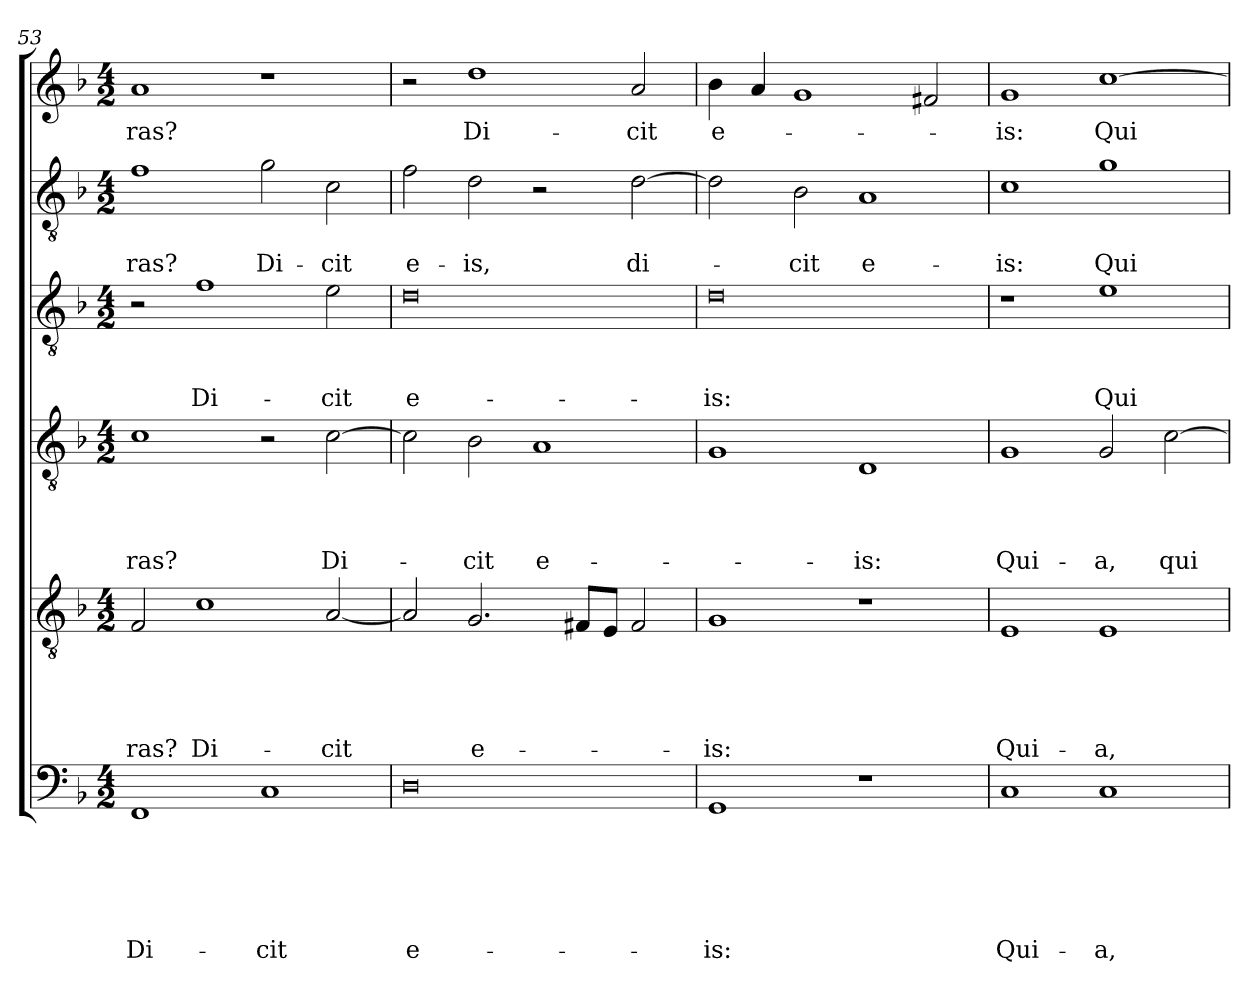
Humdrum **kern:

**kern	**text	**text	**text	**text	**text	**text	**kern	**text	**text	**text	**text	**text	**kern	**text	**text	**text	**text	**kern	**text	**text	**text	**kern	**text	**text	**kern	**text
*part6	*part6	*part6	*part6	*part6	*part6	*part6	*part5	*part5	*part5	*part5	*part5	*part5	*part4	*part4	*part4	*part4	*part4	*part3	*part3	*part3	*part3	*part2	*part2	*part2	*part1	*part1
*staff6	*staff6	*staff6	*staff6	*staff6	*staff6	*staff6	*staff5	*staff5	*staff5	*staff5	*staff5	*staff5	*staff4	*staff4	*staff4	*staff4	*staff4	*staff3	*staff3	*staff3	*staff3	*staff2	*staff2	*staff2	*staff1	*staff1
*clefF4	*	*	*	*	*	*	*clefGv2	*	*	*	*	*	*clefGv2	*	*	*	*	*clefGv2	*	*	*	*clefGv2	*	*	*clefG2	*
*k[b-]	*	*	*	*	*	*	*k[b-]	*	*	*	*	*	*k[b-]	*	*	*	*	*k[b-]	*	*	*	*k[b-]	*	*	*k[b-]	*
*F:	*	*	*	*	*	*	*F:	*	*	*	*	*	*F:	*	*	*	*	*F:	*	*	*	*F:	*	*	*F:	*
*M4/2	*	*	*	*	*	*	*M4/2	*	*	*	*	*	*M4/2	*	*	*	*	*M4/2	*	*	*	*M4/2	*	*	*M4/2	*
=53	=53	=53	=53	=53	=53	=53	=53	=53	=53	=53	=53	=53	=53	=53	=53	=53	=53	=53	=53	=53	=53	=53	=53	=53	=53	=53
1FF	.	.	.	.	.	Di-	2F/	.	.	.	.	-ras?	1c	.	.	.	-ras?	2r	.	.	.	1f	.	-ras?	1a	-ras?
.	.	.	.	.	.	.	1c	.	.	.	.	Di-	.	.	.	.	.	1f	.	.	Di-	.	.	.	.	.
1C	.	.	.	.	.	-cit	.	.	.	.	.	.	2r	.	.	.	.	.	.	.	.	2g\	.	Di-	1r	.
.	.	.	.	.	.	.	[2A/	.	.	.	.	-cit	[2c\	.	.	.	Di-	2e\	.	.	-cit	2c\	.	-cit	.	.
=54	=54	=54	=54	=54	=54	=54	=54	=54	=54	=54	=54	=54	=54	=54	=54	=54	=54	=54	=54	=54	=54	=54	=54	=54	=54	=54
0D	.	.	.	.	.	e-	2A/]	.	.	.	.	.	2c\]	.	.	.	.	0d	.	.	e-	2f\	.	e-	2r	.
.	.	.	.	.	.	.	2.G/	.	.	.	.	e-	2B-\	.	.	.	-cit	.	.	.	.	2d\	.	-is,	1dd	Di-
.	.	.	.	.	.	.	.	.	.	.	.	.	1A	.	.	.	e-	.	.	.	.	2r	.	.	.	.
.	.	.	.	.	.	.	8F#X/L	.	.	.	.	.	.	.	.	.	.	.	.	.	.	.	.	.	.	.
.	.	.	.	.	.	.	8E/J	.	.	.	.	.	.	.	.	.	.	.	.	.	.	.	.	.	.	.
.	.	.	.	.	.	.	2F#/	.	.	.	.	.	.	.	.	.	.	.	.	.	.	[2d\	.	di-	2a/	-cit
!!LO:PB:g=z
=55	=55	=55	=55	=55	=55	=55	=55	=55	=55	=55	=55	=55	=55	=55	=55	=55	=55	=55	=55	=55	=55	=55	=55	=55	=55	=55
1GG	.	.	.	.	.	-is:	1G	.	.	.	.	-is:	1G	.	.	.	.	0d	.	.	-is:	2d\]	.	.	4b-\	e-
.	.	.	.	.	.	.	.	.	.	.	.	.	.	.	.	.	.	.	.	.	.	.	.	.	4a/	.
.	.	.	.	.	.	.	.	.	.	.	.	.	.	.	.	.	.	.	.	.	.	2B-\	.	-cit	1g	.
1r	.	.	.	.	.	.	1r	.	.	.	.	.	1D	.	.	.	-is:	.	.	.	.	1A	.	e-	.	.
.	.	.	.	.	.	.	.	.	.	.	.	.	.	.	.	.	.	.	.	.	.	.	.	.	2f#X/	.
=56	=56	=56	=56	=56	=56	=56	=56	=56	=56	=56	=56	=56	=56	=56	=56	=56	=56	=56	=56	=56	=56	=56	=56	=56	=56	=56
1C	.	.	.	.	.	Qui-	1E	.	.	.	.	Qui-	1G	.	.	.	Qui-	1r	.	.	.	1c	.	-is:	1g	-is:
1C	.	.	.	.	.	-a,	1E	.	.	.	.	-a,	2G/	.	.	.	-a,	1e	.	.	Qui-	1g	.	Qui-	[1cc	Qui-
.	.	.	.	.	.	.	.	.	.	.	.	.	[2c\	.	.	.	qui-	.	.	.	.	.	.	.	.	.
=	=	=	=	=	=	=	=	=	=	=	=	=	=	=	=	=	=	=	=	=	=	=	=	=	=	=
*-	*-	*-	*-	*-	*-	*-	*-	*-	*-	*-	*-	*-	*-	*-	*-	*-	*-	*-	*-	*-	*-	*-	*-	*-	*-	*-
